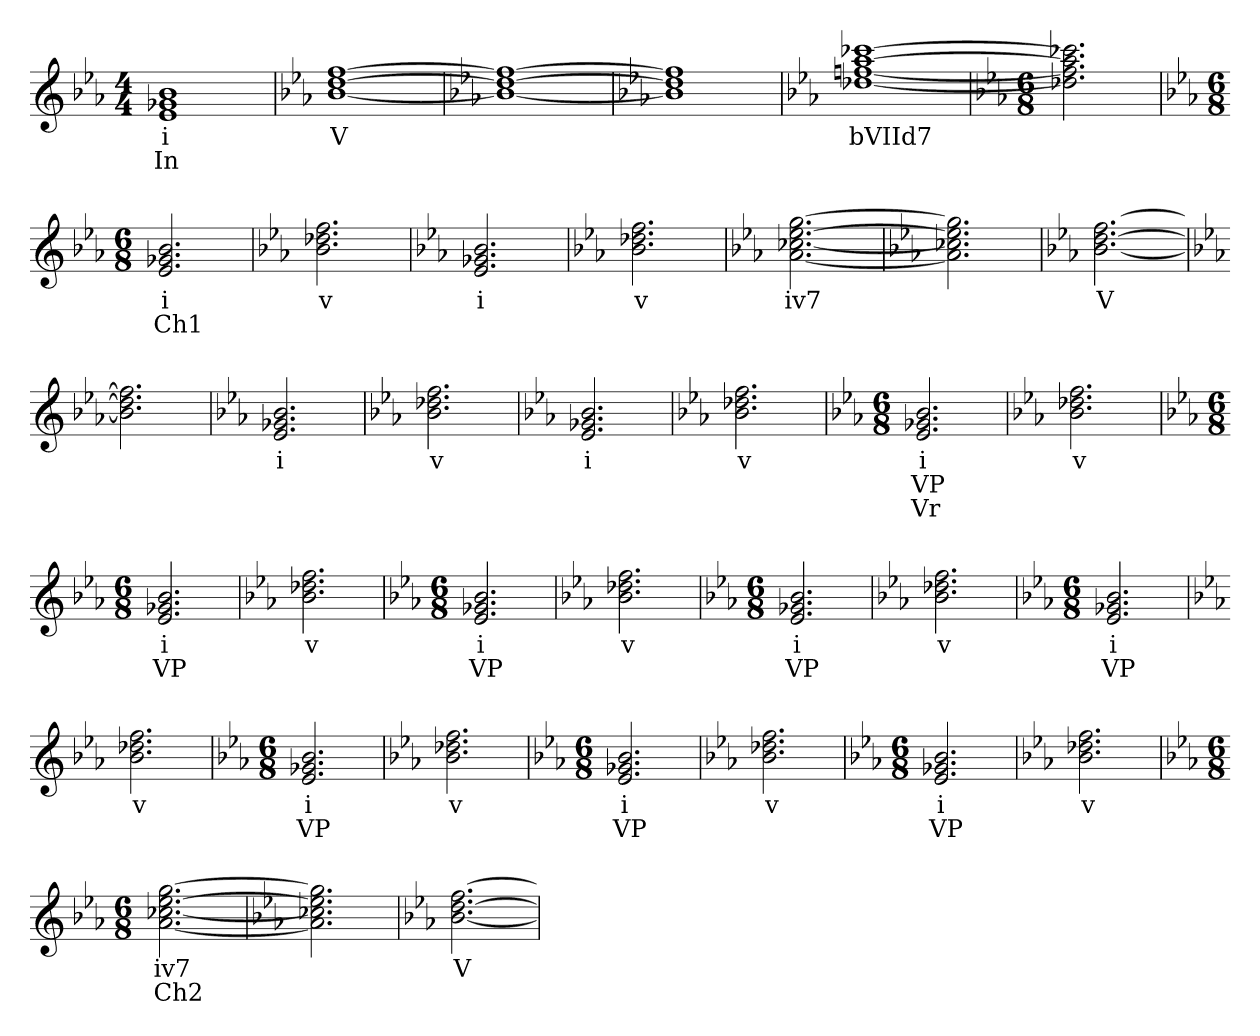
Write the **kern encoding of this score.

**kern	**text	**text	**text
*part1	*part1	*part1	*part1
*staff1	*staff1	*staff1	*staff1
*k[b-e-a-]	*	*	*
*E-:	*	*	*
*M4/4	*	*	*
=	=	=	=
1e- 1g-X 1b-	i	In	.
=	=	=	=
*k[b-e-a-]	*	*	*
*E-:	*	*	*
[1b- [1dd [1ff	V	.	.
=	=	=	=
*k[b-e-a-]	*	*	*
*E-:	*	*	*
1b-_ 1dd_ 1ff_	.	.	.
=	=	=	=
*k[b-e-a-]	*	*	*
*E-:	*	*	*
1b-] 1dd] 1ff]	.	.	.
=	=	=	=
*k[b-e-a-]	*	*	*
*E-:	*	*	*
[1dd-X [1ffn [1aa- [1ccc-X	bVIId7	.	.
=	=	=	=
*k[b-e-a-]	*	*	*
*E-:	*	*	*
*M6/8	*	*	*
2.dd-X] 2.ffn] 2.aa-] 2.ccc-X]	.	.	.
=	=	=	=
*k[b-e-a-]	*	*	*
*E-:	*	*	*
*M6/8	*	*	*
2.e- 2.g-X 2.b-	i	Ch1	.
=	=	=	=
*k[b-e-a-]	*	*	*
*E-:	*	*	*
2.b- 2.dd-X 2.ff	v	.	.
=	=	=	=
*k[b-e-a-]	*	*	*
*E-:	*	*	*
2.e- 2.g-X 2.b-	i	.	.
=	=	=	=
*k[b-e-a-]	*	*	*
*E-:	*	*	*
2.b- 2.dd-X 2.ff	v	.	.
=	=	=	=
*k[b-e-a-]	*	*	*
*E-:	*	*	*
[2.a- [2.cc-X [2.ee- [2.gg	iv7	.	.
=	=	=	=
*k[b-e-a-]	*	*	*
*E-:	*	*	*
2.a-] 2.cc-X] 2.ee-] 2.gg]	.	.	.
=	=	=	=
*k[b-e-a-]	*	*	*
*E-:	*	*	*
[2.b- [2.dd [2.ff	V	.	.
=	=	=	=
*k[b-e-a-]	*	*	*
*E-:	*	*	*
2.b-] 2.dd] 2.ff]	.	.	.
=	=	=	=
*k[b-e-a-]	*	*	*
*E-:	*	*	*
2.e- 2.g-X 2.b-	i	.	.
=	=	=	=
*k[b-e-a-]	*	*	*
*E-:	*	*	*
2.b- 2.dd-X 2.ff	v	.	.
=	=	=	=
*k[b-e-a-]	*	*	*
*E-:	*	*	*
2.e- 2.g-X 2.b-	i	.	.
=	=	=	=
*k[b-e-a-]	*	*	*
*E-:	*	*	*
2.b- 2.dd-X 2.ff	v	.	.
=	=	=	=
*k[b-e-a-]	*	*	*
*E-:	*	*	*
*M6/8	*	*	*
2.e- 2.g-X 2.b-	i	VP	Vr
=	=	=	=
*k[b-e-a-]	*	*	*
*E-:	*	*	*
2.b- 2.dd-X 2.ff	v	.	.
=	=	=	=
*k[b-e-a-]	*	*	*
*E-:	*	*	*
*M6/8	*	*	*
2.e- 2.g-X 2.b-	i	VP	.
=	=	=	=
*k[b-e-a-]	*	*	*
*E-:	*	*	*
2.b- 2.dd-X 2.ff	v	.	.
=	=	=	=
*k[b-e-a-]	*	*	*
*E-:	*	*	*
*M6/8	*	*	*
2.e- 2.g-X 2.b-	i	VP	.
=	=	=	=
*k[b-e-a-]	*	*	*
*E-:	*	*	*
2.b- 2.dd-X 2.ff	v	.	.
=	=	=	=
*k[b-e-a-]	*	*	*
*E-:	*	*	*
*M6/8	*	*	*
2.e- 2.g-X 2.b-	i	VP	.
=	=	=	=
*k[b-e-a-]	*	*	*
*E-:	*	*	*
2.b- 2.dd-X 2.ff	v	.	.
=	=	=	=
*k[b-e-a-]	*	*	*
*E-:	*	*	*
*M6/8	*	*	*
2.e- 2.g-X 2.b-	i	VP	.
=	=	=	=
*k[b-e-a-]	*	*	*
*E-:	*	*	*
2.b- 2.dd-X 2.ff	v	.	.
=	=	=	=
*k[b-e-a-]	*	*	*
*E-:	*	*	*
*M6/8	*	*	*
2.e- 2.g-X 2.b-	i	VP	.
=	=	=	=
*k[b-e-a-]	*	*	*
*E-:	*	*	*
2.b- 2.dd-X 2.ff	v	.	.
=	=	=	=
*k[b-e-a-]	*	*	*
*E-:	*	*	*
*M6/8	*	*	*
2.e- 2.g-X 2.b-	i	VP	.
=	=	=	=
*k[b-e-a-]	*	*	*
*E-:	*	*	*
2.b- 2.dd-X 2.ff	v	.	.
=	=	=	=
*k[b-e-a-]	*	*	*
*E-:	*	*	*
*M6/8	*	*	*
2.e- 2.g-X 2.b-	i	VP	.
=	=	=	=
*k[b-e-a-]	*	*	*
*E-:	*	*	*
2.b- 2.dd-X 2.ff	v	.	.
=	=	=	=
*k[b-e-a-]	*	*	*
*E-:	*	*	*
*M6/8	*	*	*
[2.a- [2.cc-X [2.ee- [2.gg	iv7	Ch2	.
=	=	=	=
*k[b-e-a-]	*	*	*
*E-:	*	*	*
2.a-] 2.cc-X] 2.ee-] 2.gg]	.	.	.
=	=	=	=
*k[b-e-a-]	*	*	*
*E-:	*	*	*
[2.b- [2.dd [2.ff	V	.	.
=	=	=	=
*-	*-	*-	*-
